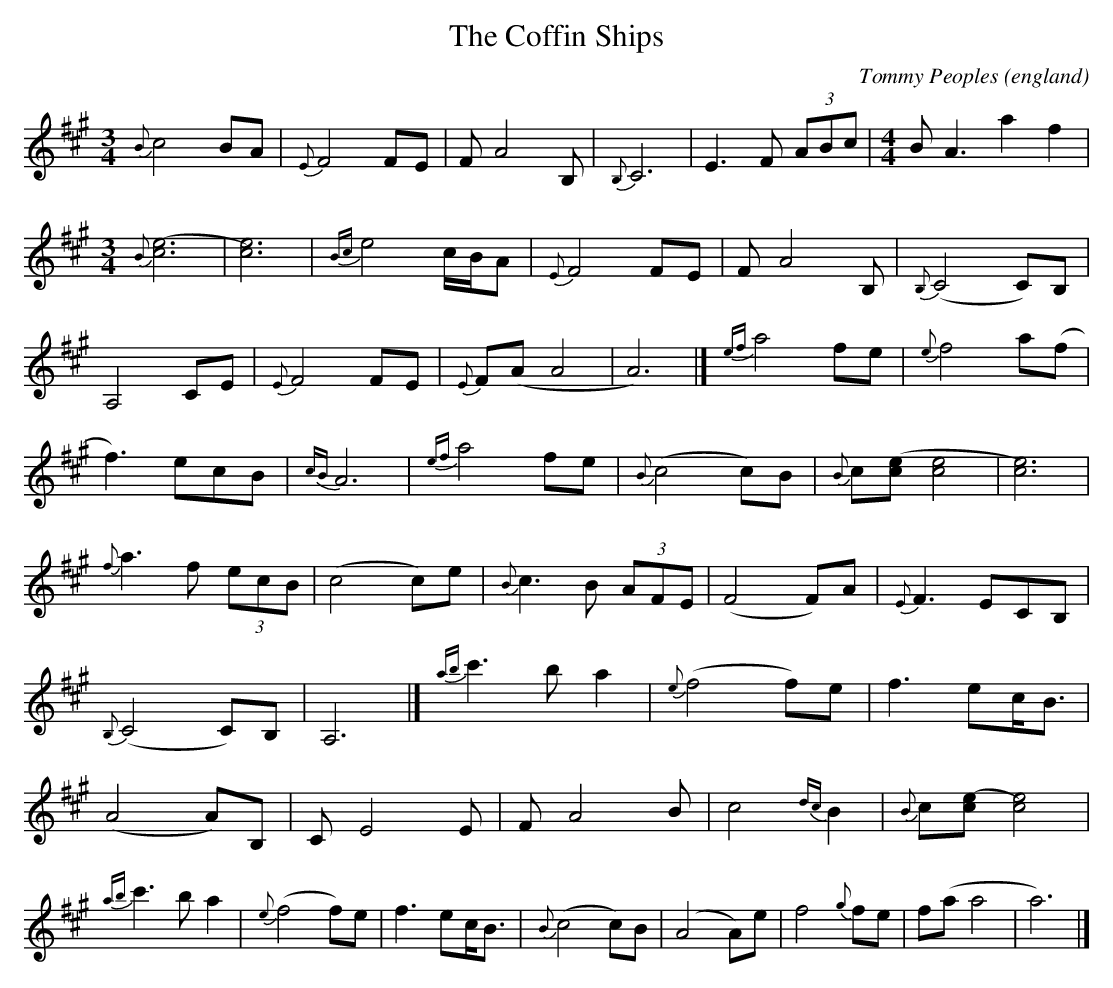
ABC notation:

X:1
T:The Coffin Ships
O:england
M:3/4
L:1/8
C:Tommy Peoples
K:A
{B}c4 BA|{E}F4 FE|F A4 B,|{B,}C6|E3F (3ABc|\
M:4/4
BA3 a2f2|\
M:3/4
{B}[c6(e6]|[c6)e6]|{Bc}e4 c/B/A|{E}F4 FE|F A4 B,|\
{B,}(C4 C)B,|A,4 CE|{E}F4 FE|{E}F(A A4|A6)|]\
{ef}a4 fe|{e}f4 a(f|f3) ecB|{cB}A6|{ef}a4 fe|\
{B}(c4 c)B|{B}c[c(e] [c4e4]|[c6)e6]|\
{f}a3f (3ecB|(c4 c)e|{B}c3B (3AFE|(F4 F)A|\
{E}F3 ECB,|{B,}(C4 C)B,|A,6|]{ab}c'3b a2|\
{e}(f4 f)e|f3 ec<B|(A4 A)B,|C E4 E|F A4 B|\
c4 {dc}B2|{B}c[c(e] [c4)e4]|{ab}c'3b a2|\
{e}(f4 f)e|f3 ec<B|{B}(c4 c)B|(A4 A)e|\
f4 {g}fe|f(a a4|a6)|]
